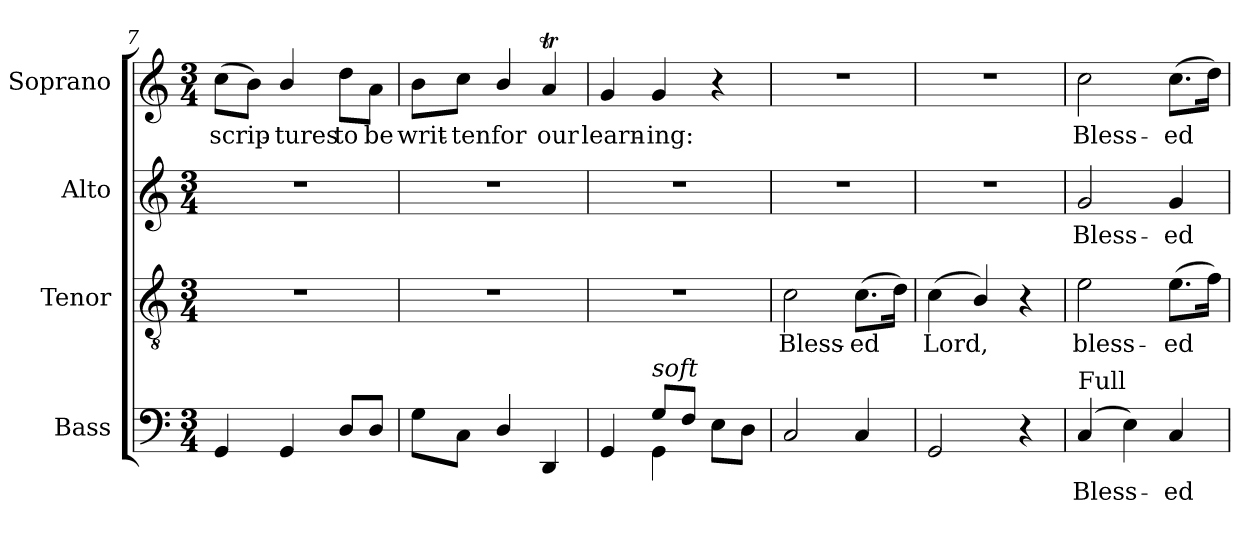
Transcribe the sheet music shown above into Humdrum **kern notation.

**kern	**text	**kern	**text	**kern	**text	**kern	**text
*part4	*part4	*part3	*part3	*part2	*part2	*part1	*part1
*staff4	*staff4	*staff3	*staff3	*staff2	*staff2	*staff1	*staff1
*I"Bass	*	*I"Tenor	*	*I"Alto	*	*I"Soprano	*
*I'B.	*	*I'T.	*	*I'A.	*	*I'S.	*
*clefF4	*	*clefGv2	*	*clefG2	*	*clefG2	*
*	*	*ITrd7c12	*	*	*	*	*
*k[]	*	*k[]	*	*k[]	*	*k[]	*
*C:	*	*C:	*	*C:	*	*C:	*
*M3/4	*	*M3/4	*	*M3/4	*	*M3/4	*
=7	=7	=7	=7	=7	=7	=7	=7
!	!	!LO:N:vis=1	!	!LO:N:vis=1	!	!	!
!	!	!	!	!	!	!	!LO:LY:b:color=#000000
4GGi/	.	2.r	.	2.r	.	(8cci\L	scrip-
.	.	.	.	.	.	8bi\J)	.
!	!	!	!	!	!	!	!LO:LY:b:color=#000000
4GGi/	.	.	.	.	.	4bi/	-tures
!	!	!	!	!	!	!	!LO:LY:b:color=#000000
8Di/L	.	.	.	.	.	8ddi\L	to
!	!	!	!	!	!	!	!LO:LY:b:color=#000000
8Di/J	.	.	.	.	.	8ai\J	be
!!LO:LB:g=z
=8	=8	=8	=8	=8	=8	=8	=8
!	!	!LO:N:vis=1	!	!LO:N:vis=1	!	!	!
!	!	!	!	!	!	!	!LO:LY:b:color=#000000
8Gi\L	.	2.r	.	2.r	.	8bi\L	writ-
!	!	!	!	!	!	!	!LO:LY:b:color=#000000
8Ci\J	.	.	.	.	.	8cci\J	-ten
!	!	!	!	!	!	!	!LO:LY:b:color=#000000
4Di/	.	.	.	.	.	4bi/	for
!	!	!	!	!	!	!	!LO:LY:b:color=#000000
4DDi/	.	.	.	.	.	4aTi/	our
=9	=9	=9	=9	=9	=9	=9	=9
*^	*	*	*	*	*	*	*
!	!	!	!LO:N:vis=1	!	!LO:N:vis=1	!	!	!
!	!	!	!	!	!	!	!	!LO:LY:b:color=#000000
4GGi/	4ryy	.	2.r	.	2.r	.	4gi/	learn-
!LO:TX:a:i:t=soft	!	!	!	!	!	!	!	!
!	!	!	!	!	!	!	!	!LO:LY:b:color=#000000
8Gi/L	4GGi\	.	.	.	.	.	4gi/	-ing:
8Fi/J	.	.	.	.	.	.	.	.
8Ei\L	4ryy	.	.	.	.	.	4r	.
8Di\J	.	.	.	.	.	.	.	.
*v	*v	*	*	*	*	*	*	*
=10	=10	=10	=10	=10	=10	=10	=10
!	!	!	!LO:LY:b:color=#000000	!LO:N:vis=1	!	!LO:N:vis=1	!
2Ci/	.	2Ci\	Bless-	2.r	.	2.r	.
!	!	!	!LO:LY:b:color=#000000	!	!	!	!
4Ci/	.	(8.Ci\L	-ed	.	.	.	.
.	.	16Di\Jk)	.	.	.	.	.
=11	=11	=11	=11	=11	=11	=11	=11
!	!	!	!LO:LY:b:color=#000000	!LO:N:vis=1	!	!LO:N:vis=1	!
2GGi/	.	(4Ci\	Lord,	2.r	.	2.r	.
.	.	4BBi/)	.	.	.	.	.
4r	.	4r	.	.	.	.	.
=12	=12	=12	=12	=12	=12	=12	=12
!	!LO:LY:b:color=#000000	!	!	!	!	!	!
!	!	!	!LO:LY:b:color=#000000	!	!	!	!
!	!	!	!	!	!LO:LY:b:color=#000000	!	!
!LO:TX:a:t=Full	!	!	!	!	!	!	!
!	!	!	!	!	!	!	!LO:LY:b:color=#000000
(4Ci/	Bless-	2Ei\	bless-	2gi/	Bless-	2cci\	Bless-
4Ei\)	.	.	.	.	.	.	.
!	!LO:LY:b:color=#000000	!	!	!	!	!	!
!	!	!	!LO:LY:b:color=#000000	!	!	!	!
!	!	!	!	!	!LO:LY:b:color=#000000	!	!
!	!	!	!	!	!	!	!LO:LY:b:color=#000000
4Ci/	-ed	(8.Ei\L	-ed	4gi/	-ed	(8.cci\L	-ed
.	.	16Fi\Jk)	.	.	.	16ddi\Jk)	.
=	=	=	=	=	=	=	=
*-	*-	*-	*-	*-	*-	*-	*-
